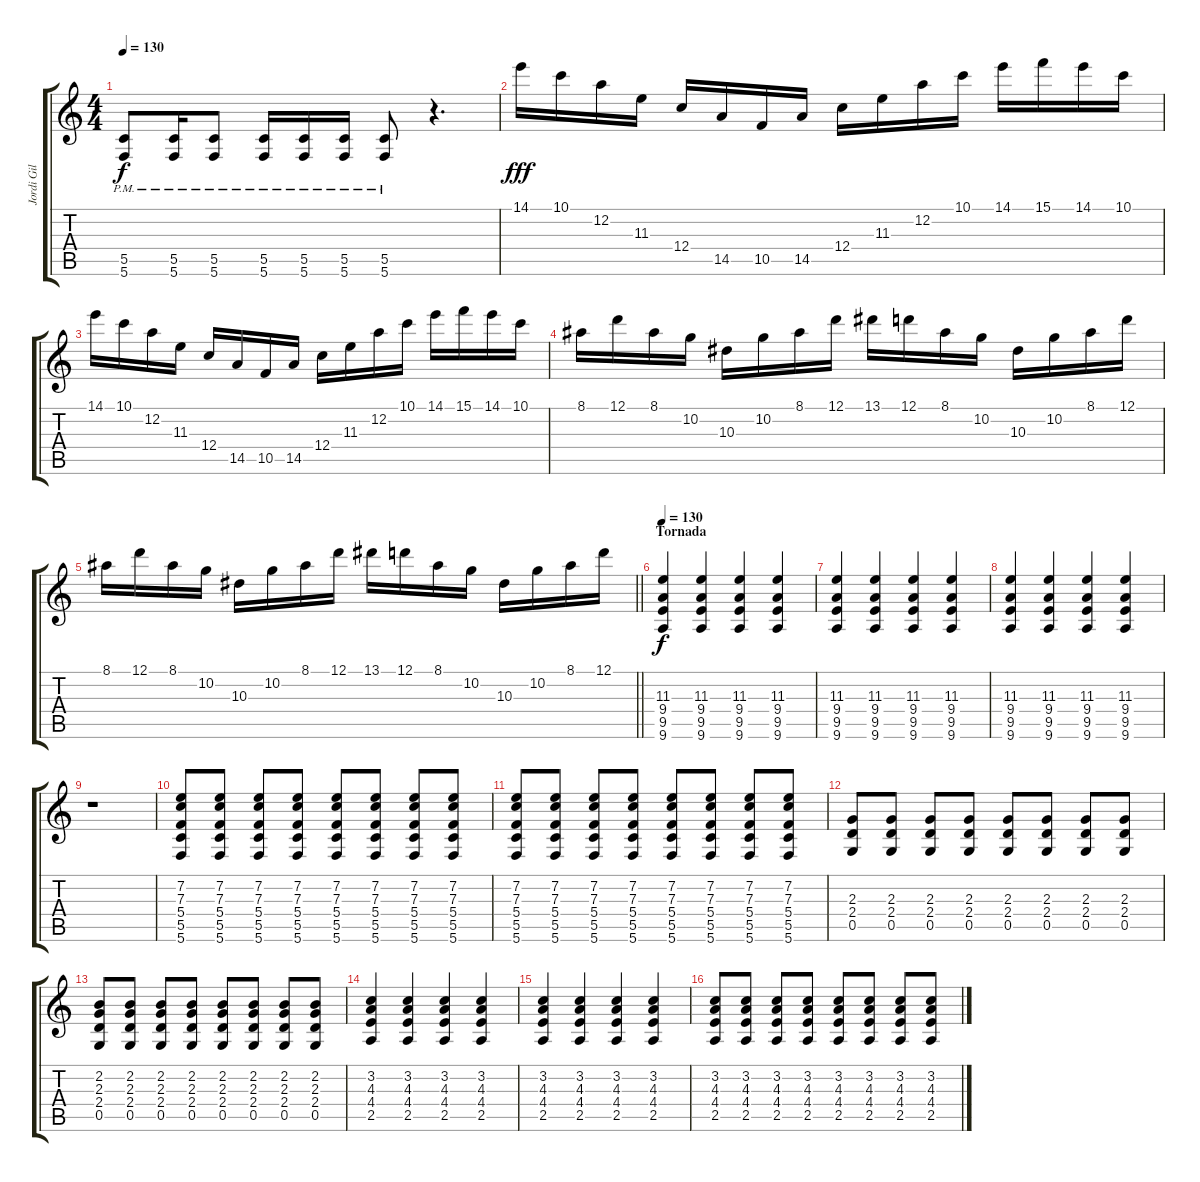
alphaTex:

\track ("Jordi Gil" "Jordi Gil") {instrument overdrivenguitar}
\staff {score tabs}
\tuning (D4 A3 F3 C3 G2 C2) {hide}
\ts (4 4)
\tempo 130
\clef g2
\ks c
(5.5{pm} 5.6{pm}).8{dy f} (5.5{pm} 5.6{pm}).16 (5.5{pm} 5.6{pm}).8 (5.5{pm} 5.6{pm}).16 (5.5{pm} 5.6{pm}).16 (5.5{pm} 5.6{pm}).16 (5.5{pm} 5.6{pm}).8 r.4{d} |
14.1.16{dy fff volume 11 balance 12} 10.1.16 12.2.16 11.3.16 12.4.16 14.5.16 10.5.16 14.5.16 12.4.16 11.3.16 12.2.16 10.1.16 14.1.16 15.1.16 14.1.16 10.1.16 |
14.1.16 10.1.16 12.2.16 11.3.16 12.4.16 14.5.16 10.5.16 14.5.16 12.4.16 11.3.16 12.2.16 10.1.16 14.1.16 15.1.16 14.1.16 10.1.16 |
8.1.16 12.1.16 8.1.16 10.2.16 10.3.16 10.2.16 8.1.16 12.1.16 13.1.16 12.1.16 8.1.16 10.2.16 10.3.16 10.2.16 8.1.16 12.1.16 |
\barLineRight lightlight
8.1.16 12.1.16 8.1.16 10.2.16 10.3.16 10.2.16 8.1.16 12.1.16 13.1.16 12.1.16 8.1.16 10.2.16 10.3.16 10.2.16 8.1.16 12.1.16 |
\section ("" "Tornada")
\tempo 130
(11.3 9.4 9.5 9.6).4{dy f volume 12 balance 14} (11.3 9.4 9.5 9.6).4 (11.3 9.4 9.5 9.6).4 (11.3 9.4 9.5 9.6).4 |
(11.3 9.4 9.5 9.6).4 (11.3 9.4 9.5 9.6).4 (11.3 9.4 9.5 9.6).4 (11.3 9.4 9.5 9.6).4 |
(11.3 9.4 9.5 9.6).4 (11.3 9.4 9.5 9.6).4 (11.3 9.4 9.5 9.6).4 (11.3 9.4 9.5 9.6).4 |
r.1 |
(7.2 7.3 5.4 5.5 5.6).8 (7.2 7.3 5.4 5.5 5.6).8 (7.2 7.3 5.4 5.5 5.6).8 (7.2 7.3 5.4 5.5 5.6).8 (7.2 7.3 5.4 5.5 5.6).8 (7.2 7.3 5.4 5.5 5.6).8 (7.2 7.3 5.4 5.5 5.6).8 (7.2 7.3 5.4 5.5 5.6).8 |
(7.2 7.3 5.4 5.5 5.6).8 (7.2 7.3 5.4 5.5 5.6).8 (7.2 7.3 5.4 5.5 5.6).8 (7.2 7.3 5.4 5.5 5.6).8 (7.2 7.3 5.4 5.5 5.6).8 (7.2 7.3 5.4 5.5 5.6).8 (7.2 7.3 5.4 5.5 5.6).8 (7.2 7.3 5.4 5.5 5.6).8 |
(2.3 2.4 0.5).8 (2.3 2.4 0.5).8 (2.3 2.4 0.5).8 (2.3 2.4 0.5).8 (2.3 2.4 0.5).8 (2.3 2.4 0.5).8 (2.3 2.4 0.5).8 (2.3 2.4 0.5).8 |
(2.2 2.3 2.4 0.5).8 (2.2 2.3 2.4 0.5).8 (2.2 2.3 2.4 0.5).8 (2.2 2.3 2.4 0.5).8 (2.2 2.3 2.4 0.5).8 (2.2 2.3 2.4 0.5).8 (2.2 2.3 2.4 0.5).8 (2.2 2.3 2.4 0.5).8 |
(3.2 4.3 4.4 2.5).4 (3.2 4.3 4.4 2.5).4 (3.2 4.3 4.4 2.5).4 (3.2 4.3 4.4 2.5).4 |
(3.2 4.3 4.4 2.5).4 (3.2 4.3 4.4 2.5).4 (3.2 4.3 4.4 2.5).4 (3.2 4.3 4.4 2.5).4 |
(3.2 4.3 4.4 2.5).8 (3.2 4.3 4.4 2.5).8 (3.2 4.3 4.4 2.5).8 (3.2 4.3 4.4 2.5).8 (3.2 4.3 4.4 2.5).8 (3.2 4.3 4.4 2.5).8 (3.2 4.3 4.4 2.5).8 (3.2 4.3 4.4 2.5).8
